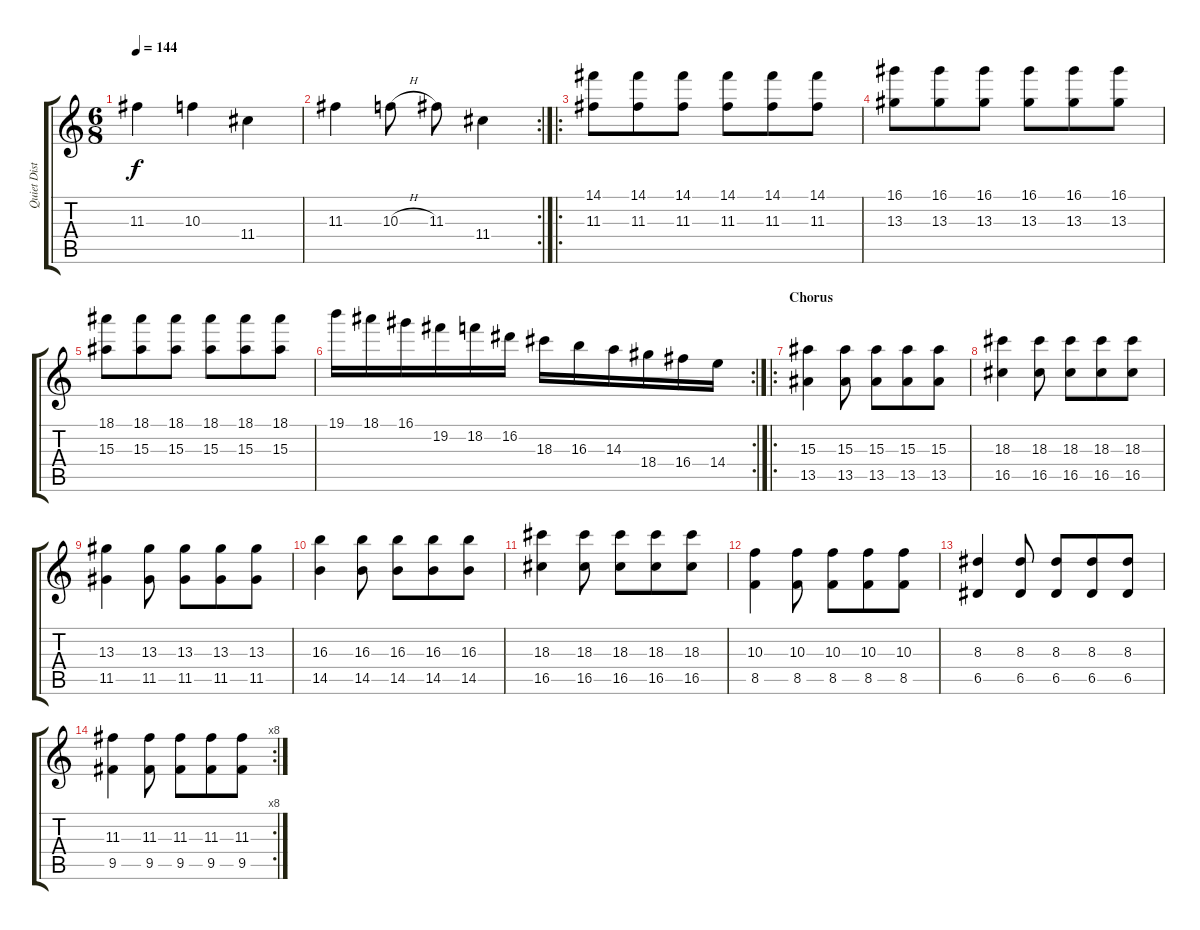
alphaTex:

\track ("Quiet Distortion Guitar" "Quiet Dist") {instrument overdrivenguitar}
\staff {score tabs}
\tuning (E4 B3 G3 D3 A2 E2) {hide}
\ts (6 8)
\tempo 144
\clef g2
\ks c
11.3.4{dy f} 10.3.4 11.4.4 |
\rc 2
11.3.4 10.3{h}.8 11.3.8 11.4.4 |
\ro
(14.1 11.3).8 (14.1 11.3).8 (14.1 11.3).8 (14.1 11.3).8 (14.1 11.3).8 (14.1 11.3).8 |
(16.1 13.3).8 (16.1 13.3).8 (16.1 13.3).8 (16.1 13.3).8 (16.1 13.3).8 (16.1 13.3).8 |
(18.1 15.3).8 (18.1 15.3).8 (18.1 15.3).8 (18.1 15.3).8 (18.1 15.3).8 (18.1 15.3).8 |
\rc 2
19.1.16 18.1.16 16.1.16 19.2.16 18.2.16 16.2.16 18.3.16 16.3.16 14.3.16 18.4.16 16.4.16 14.4.16 |
\ro
\section ("" "Chorus")
(15.3 13.5).4 (15.3 13.5).8 (15.3 13.5).8 (15.3 13.5).8 (15.3 13.5).8 |
(18.3 16.5).4 (18.3 16.5).8 (18.3 16.5).8 (18.3 16.5).8 (18.3 16.5).8 |
(13.3 11.5).4 (13.3 11.5).8 (13.3 11.5).8 (13.3 11.5).8 (13.3 11.5).8 |
(16.3 14.5).4 (16.3 14.5).8 (16.3 14.5).8 (16.3 14.5).8 (16.3 14.5).8 |
(18.3 16.5).4 (18.3 16.5).8 (18.3 16.5).8 (18.3 16.5).8 (18.3 16.5).8 |
(10.3 8.5).4 (10.3 8.5).8 (10.3 8.5).8 (10.3 8.5).8 (10.3 8.5).8 |
(8.3 6.5).4 (8.3 6.5).8 (8.3 6.5).8 (8.3 6.5).8 (8.3 6.5).8 |
\rc 8
(11.3 9.5).4 (11.3 9.5).8 (11.3 9.5).8 (11.3 9.5).8 (11.3 9.5).8
